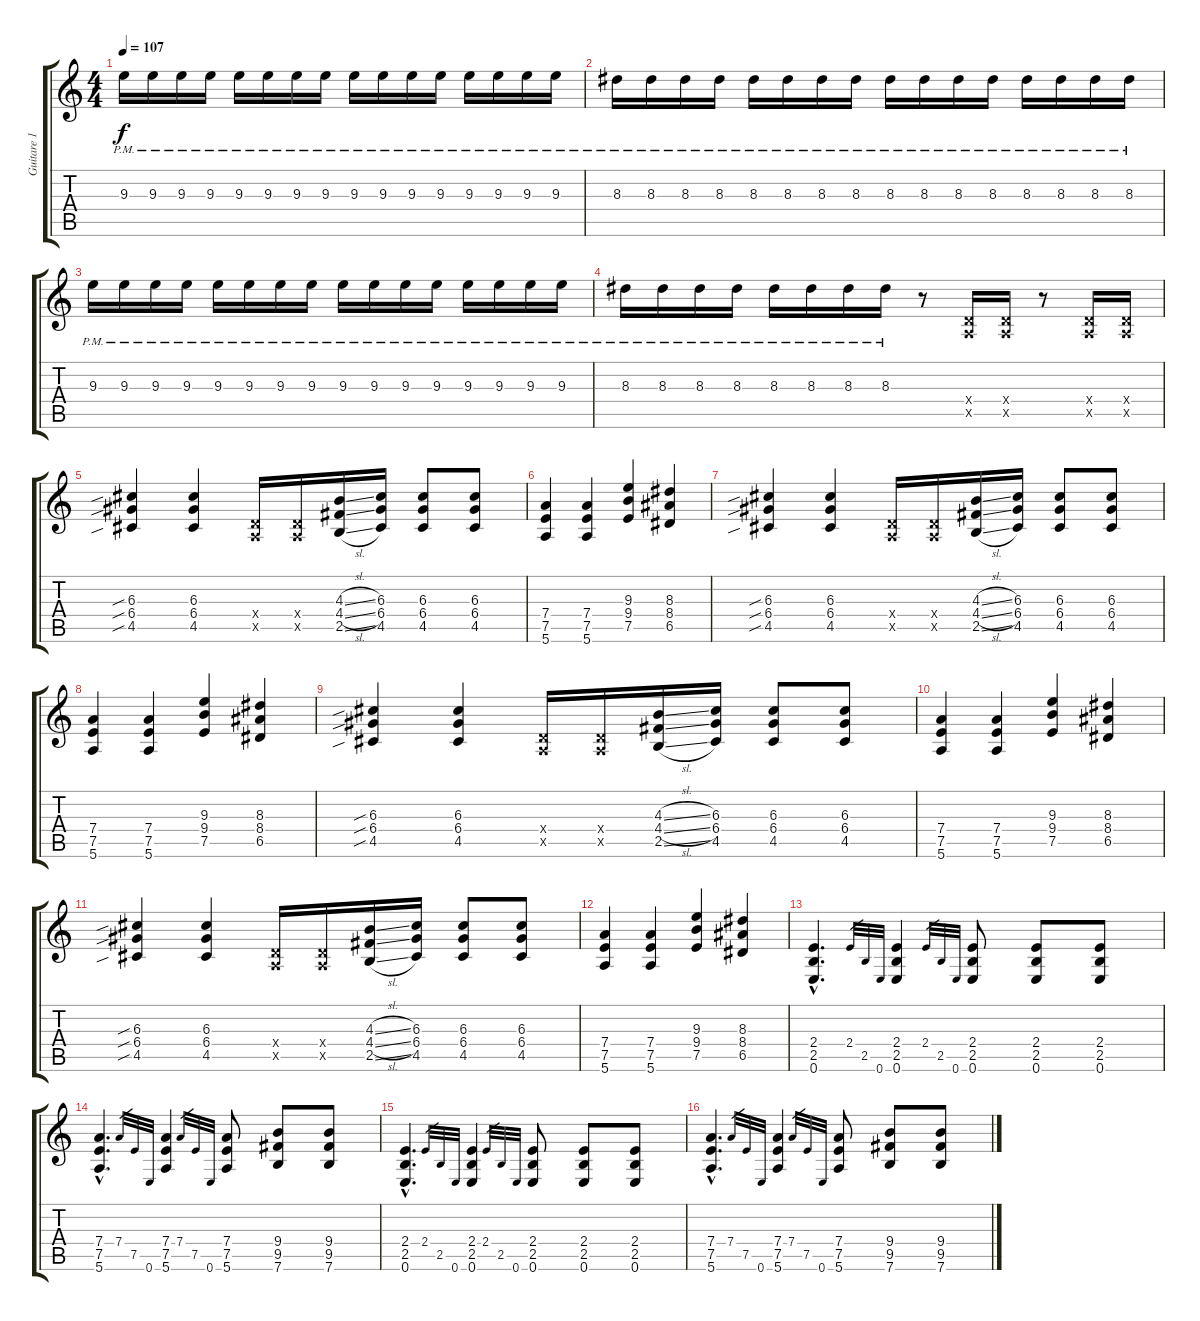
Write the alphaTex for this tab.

\track ("Guitare 1" "Guitare 1") {instrument distortionguitar}
\staff {score tabs}
\tuning (E4 B3 G3 D3 A2 E2) {hide}
\ts (4 4)
\tempo 107
\clef g2
\ks c
9.3{pm}.16{dy f} 9.3{pm}.16 9.3{pm}.16 9.3{pm}.16 9.3{pm}.16 9.3{pm}.16 9.3{pm}.16 9.3{pm}.16 9.3{pm}.16 9.3{pm}.16 9.3{pm}.16 9.3{pm}.16 9.3{pm}.16 9.3{pm}.16 9.3{pm}.16 9.3{pm}.16 |
8.3{pm}.16 8.3{pm}.16 8.3{pm}.16 8.3{pm}.16 8.3{pm}.16 8.3{pm}.16 8.3{pm}.16 8.3{pm}.16 8.3{pm}.16 8.3{pm}.16 8.3{pm}.16 8.3{pm}.16 8.3{pm}.16 8.3{pm}.16 8.3{pm}.16 8.3{pm}.16 |
9.3{pm}.16 9.3{pm}.16 9.3{pm}.16 9.3{pm}.16 9.3{pm}.16 9.3{pm}.16 9.3{pm}.16 9.3{pm}.16 9.3{pm}.16 9.3{pm}.16 9.3{pm}.16 9.3{pm}.16 9.3{pm}.16 9.3{pm}.16 9.3{pm}.16 9.3{pm}.16 |
8.3{pm}.16 8.3{pm}.16 8.3{pm}.16 8.3{pm}.16 8.3{pm}.16 8.3{pm}.16 8.3{pm}.16 8.3{pm}.16 r.8 (0.4{x} 0.5{x}).16 (0.4{x} 0.5{x}).16 r.8 (0.4{x} 0.5{x}).16 (0.4{x} 0.5{x}).16 |
(6.3{sib} 6.4{sib} 4.5{sib}).4 (6.3 6.4 4.5).4 (0.4{x} 0.5{x}).16 (0.4{x} 0.5{x}).16 (4.3{sl} 4.4{sl} 2.5{sl}).16 (6.3 6.4 4.5).16 (6.3 6.4 4.5).8 (6.3 6.4 4.5).8 |
(7.4 7.5 5.6).4 (7.4 7.5 5.6).4 (9.3 9.4 7.5).4 (8.3 8.4 6.5).4 |
(6.3{sib} 6.4{sib} 4.5{sib}).4 (6.3 6.4 4.5).4 (0.4{x} 0.5{x}).16 (0.4{x} 0.5{x}).16 (4.3{sl} 4.4{sl} 2.5{sl}).16 (6.3 6.4 4.5).16 (6.3 6.4 4.5).8 (6.3 6.4 4.5).8 |
(7.4 7.5 5.6).4 (7.4 7.5 5.6).4 (9.3 9.4 7.5).4 (8.3 8.4 6.5).4 |
(6.3{sib} 6.4{sib} 4.5{sib}).4 (6.3 6.4 4.5).4 (0.4{x} 0.5{x}).16 (0.4{x} 0.5{x}).16 (4.3{sl} 4.4{sl} 2.5{sl}).16 (6.3 6.4 4.5).16 (6.3 6.4 4.5).8 (6.3 6.4 4.5).8 |
(7.4 7.5 5.6).4 (7.4 7.5 5.6).4 (9.3 9.4 7.5).4 (8.3 8.4 6.5).4 |
(6.3{sib} 6.4{sib} 4.5{sib}).4 (6.3 6.4 4.5).4 (0.4{x} 0.5{x}).16 (0.4{x} 0.5{x}).16 (4.3{sl} 4.4{sl} 2.5{sl}).16 (6.3 6.4 4.5).16 (6.3 6.4 4.5).8 (6.3 6.4 4.5).8 |
(7.4 7.5 5.6).4 (7.4 7.5 5.6).4 (9.3 9.4 7.5).4 (8.3 8.4 6.5).4 |
(2.4{hac} 2.5{hac} 0.6{hac}).4{d} 2.4.32{gr} 2.5.32{gr} 0.6.32{gr} (2.4 2.5 0.6).4 2.4.32{gr} 2.5.32{gr} 0.6.32{gr} (2.4 2.5 0.6).8 (2.4 2.5 0.6).8 (2.4 2.5 0.6).8 |
(7.4{hac} 7.5{hac} 5.6{hac}).4{d} 7.4.32{gr} 7.5.32{gr} 0.6.32{gr} (7.4 7.5 5.6).4 7.4.32{gr} 7.5.32{gr} 0.6.32{gr} (7.4 7.5 5.6).8 (9.4 9.5 7.6).8 (9.4 9.5 7.6).8 |
(2.4{hac} 2.5{hac} 0.6{hac}).4{d} 2.4.32{gr} 2.5.32{gr} 0.6.32{gr} (2.4 2.5 0.6).4 2.4.32{gr} 2.5.32{gr} 0.6.32{gr} (2.4 2.5 0.6).8 (2.4 2.5 0.6).8 (2.4 2.5 0.6).8 |
(7.4{hac} 7.5{hac} 5.6{hac}).4{d} 7.4.32{gr} 7.5.32{gr} 0.6.32{gr} (7.4 7.5 5.6).4 7.4.32{gr} 7.5.32{gr} 0.6.32{gr} (7.4 7.5 5.6).8 (9.4 9.5 7.6).8 (9.4 9.5 7.6).8
